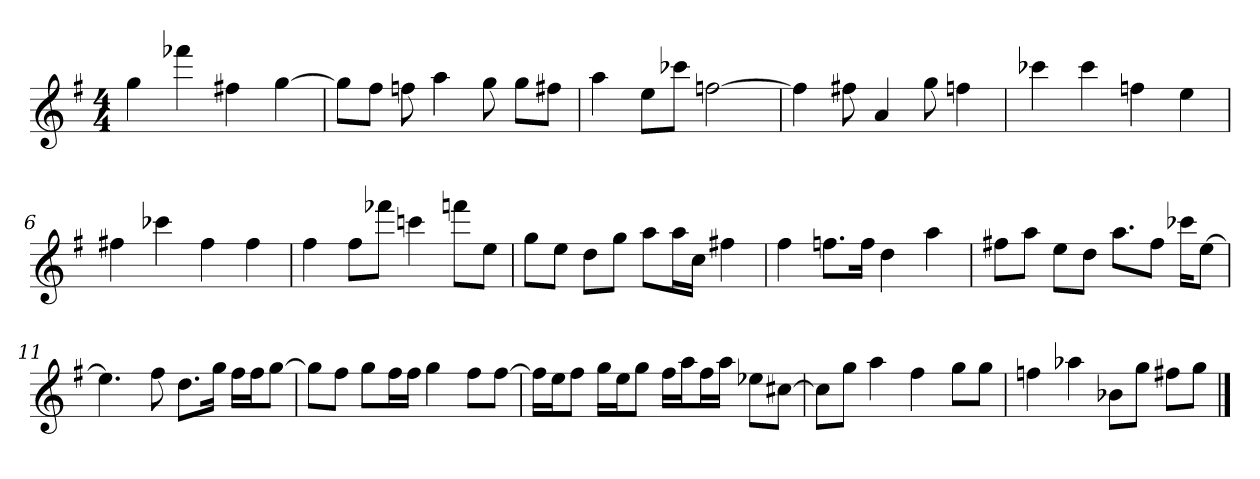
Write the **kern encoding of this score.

**kern
*part1
*staff1
*clefG2
*k[f#]
*G:
*M4/4
=1
4gg
4fff-X
4ff#X
[4gg
=2
8gg\L]
8ff#\J
8ffn
4aa
8gg
8gg\L
8ff#X\J
=3
4aa
8ee\L
8ccc-X\J
[2ffn
=4
4ff]
8ff#X
4a
8gg
4ffn
=5
4ccc-X
4ccc-
4ffn
4ee
=6
4ff#X
4ccc-X
4ff#
4ff#
=7
4ff#
8ff#\L
8fff-X\J
4cccn
8fffn\L
8ee\J
=8
8gg\L
8ee\J
8dd\L
8gg\J
8aa\L
16aa\L
16cc\JJ
4ff#X
=9
4ff#
8.ffn\L
16ff\Jk
4dd
4aa
=10
8ff#X\L
8aa\J
8ee\L
8dd\J
8.aa\L
8ff#\J
16ccc-X\KL
[8ee\J
=11
4.ee]
8ff#
8.dd\L
16gg\Jk
16ff#\LL
16ff#\J
[8gg\J
=12
8gg\L]
8ff#\J
8gg\L
16ff#\L
16ff#\JJ
4gg
8ff#\L
[8ff#\J
=13
16ff#\LL]
16ee\J
8ff#\J
16gg\LL
16ee\J
8gg\J
16ff#\LL
16aa\J
16ff#\L
16aa\JJ
8ee-X\L
[8cc#X\J
=14
8cc#\L]
8gg\J
4aa
4ff#
8gg\L
8gg\J
=15
4ffn
4aa-X
8b-X\L
8gg\J
8ff#X\L
8gg\J
==
*-
